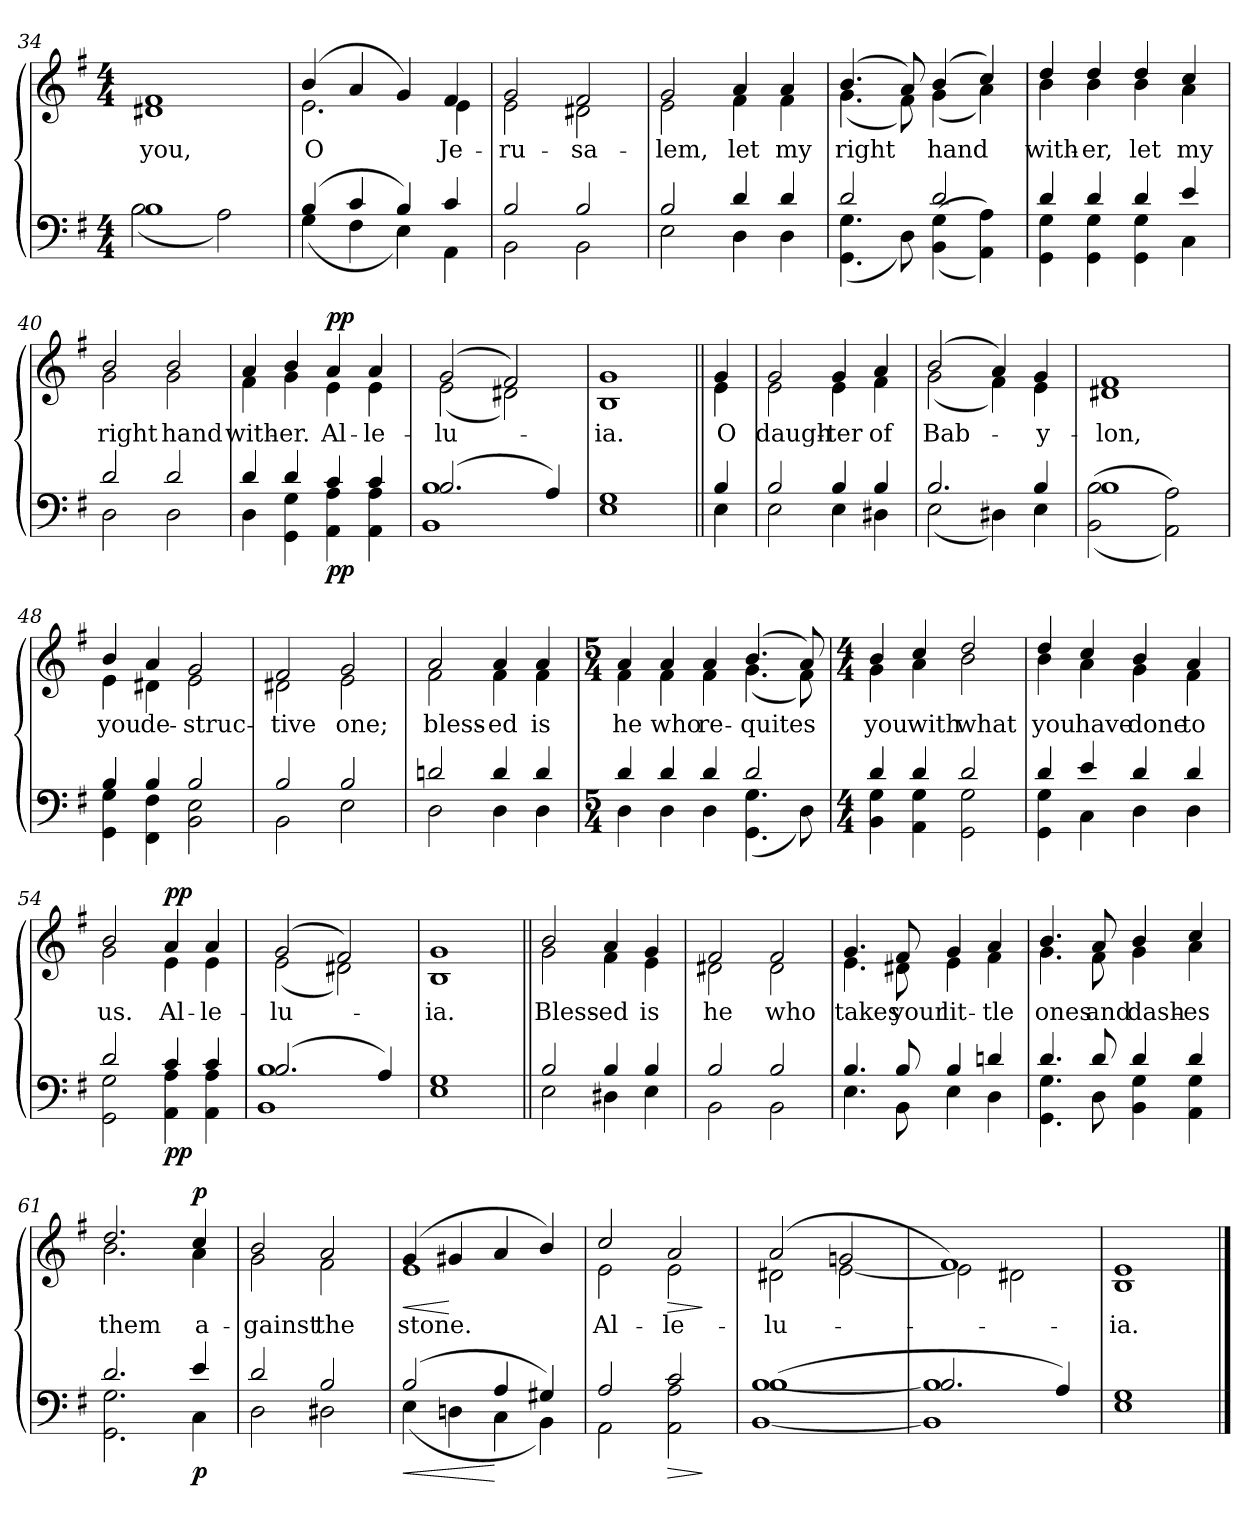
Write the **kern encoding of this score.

**kern	**dynam	**kern	**text	**dynam
*part2	*part2	*part1	*part1	*part1
*staff2	*staff2	*staff1	*staff1	*staff1
*clefF4	*	*clefG2	*	*
*k[f#]	*	*k[f#]	*	*
*e:	*	*e:	*	*
*M4/4	*	*M4/4	*	*
=34	=34	=34	=34	=34
*^	*	*^	*	*
1B	(2B\	.	1f#	1d#X	you,	.
.	2A\)	.	.	.	.	.
=35	=35	=35	=35	=35	=35	=35
(4B/	(4G\	.	(4b/	2.e\	O	.
4c/	4F#\	.	4a/	.	.	.
4B/)	4E\)	.	4g/)	.	.	.
4c/	4AA\	.	4f#/	4e\	Je-	.
=36	=36	=36	=36	=36	=36	=36
2B/	2BB\	.	2g/	2e\	-ru-	.
2B/	2BB\	.	2f#/	2d#X\	-sa-	.
=37	=37	=37	=37	=37	=37	=37
2B/	2E\	.	2g/	2e\	-lem,	.
4d/	4D\	.	4a/	4f#\	let	.
4d/	4D\	.	4a/	4f#\	my	.
!!LO:LB:g=z	!!
=38	=38	=38	=38	=38	=38	=38
2d/	(4.GG\ 4.G\	.	(4.b/	(4.g\	right	.
.	8D\)	.	8a/)	8f#\)	.	.
2d/	((>4BB\ 4G\	.	(4b/	(4g\	hand	.
.	4AA\ 4A\))	.	4cc/)	4a\)	.	.
=39	=39	=39	=39	=39	=39	=39
4d/	4GG\ 4G\	.	4dd/	4b\	with-	.
4d/	4GG\ 4G\	.	4dd/	4b\	-er,	.
4d/	4GG\ 4G\	.	4dd/	4b\	let	.
4e/	4C\	.	4cc/	4a\	my	.
=40	=40	=40	=40	=40	=40	=40
2d/	2D\	.	2b/	2g\	right	.
2d/	2D\	.	2b/	2g\	hand	.
=41	=41	=41	=41	=41	=41	=41
4d/	4D\	.	4a/	4f#\	with-	.
4d/	4GG\ 4G\	.	4b/	4g\	-er.	.
!	!	!LO:DY:b	!	!	!	!LO:DY:a
4c/	4AA\ 4A\	pp	4a/	4e\	Al-	pp
4c/	4AA\ 4A\	.	4a/	4e\	-le-	.
=42	=42	=42	=42	=42	=42	=42
(2.B/	1BB 1B	.	(2g/	(2e\	-lu-	.
.	.	.	2f#/)	2d#X\)	.	.
4A/)	.	.	.	.	.	.
=43	=43	=43	=43	=43	=43	=43
1G	1E	.	1g	1B	-ia.	.
!!LO:LB:g=z	!!
=44||	=44||	=44||	=44||	=44||	=44||	=44||
4B/	4E\	.	4g/	4e\	O	.
=45	=45	=45	=45	=45	=45	=45
2B/	2E\	.	2g/	2e\	daugh-	.
4B/	4E\	.	4g/	4e\	-ter	.
4B/	4D#X\	.	4a/	4f#\	of	.
=46	=46	=46	=46	=46	=46	=46
2.B/	(2E\	.	(2b/	(2g\	Bab-	.
.	4D#X\)	.	4a/)	4f#\)	.	.
4B/	4E\	.	4g/	4e\	-y-	.
=47	=47	=47	=47	=47	=47	=47
1B	((>2BB\ 2B\	.	1f#	1d#X	-lon,	.
.	2AA\ 2A\))	.	.	.	.	.
=48	=48	=48	=48	=48	=48	=48
4B/	4GG\ 4G\	.	4b/	4e\	you	.
4B/	4FF#\ 4F#\	.	4a/	4d#X\	de-	.
2B/	2BB\ 2E\	.	2g/	2e\	-struc-	.
!!LO:LB:g=z	!!
=49	=49	=49	=49	=49	=49	=49
2B/	2BB\	.	2f#/	2d#X\	-tive	.
2B/	2E\	.	2g/	2e\	one;	.
=50	=50	=50	=50	=50	=50	=50
2dn/	2D\	.	2a/	2f#\	bless-	.
4d/	4D\	.	4a/	4f#\	-ed	.
4d/	4D\	.	4a/	4f#\	is	.
=51	=51	=51	=51	=51	=51	=51
*M5/4	*	*	*M5/4	*	*	*
4d/	4D\	.	4a/	4f#\	he	.
4d/	4D\	.	4a/	4f#\	who	.
4d/	4D\	.	4a/	4f#\	re-	.
2d/	(4.GG\ 4.G\	.	(4.b/	(4.g\	-quites	.
.	8D\)	.	8a/)	8f#\)	.	.
=52	=52	=52	=52	=52	=52	=52
*M4/4	*	*	*M4/4	*	*	*
4d/	4BB\ 4G\	.	4b/	4g\	you	.
4d/	4AA\ 4G\	.	4cc/	4a\	with	.
2d/	2GG\ 2G\	.	2dd/	2b\	what	.
!!LO:LB:g=z	!!
=53	=53	=53	=53	=53	=53	=53
4d/	4GG\ 4G\	.	4dd/	4b\	you	.
4e/	4C\	.	4cc/	4a\	have	.
4d/	4D\	.	4b/	4g\	done	.
4d/	4D\	.	4a/	4f#\	to	.
=54	=54	=54	=54	=54	=54	=54
2d/	2GG\ 2G\	.	2b/	2g\	us.	.
!	!	!LO:DY:b	!	!	!	!LO:DY:a
4c/	4AA\ 4A\	pp	4a/	4e\	Al-	pp
4c/	4AA\ 4A\	.	4a/	4e\	-le-	.
=55	=55	=55	=55	=55	=55	=55
(2.B/	1BB 1B	.	(2g/	(2e\	-lu-	.
.	.	.	2f#/)	2d#X\)	.	.
4A/)	.	.	.	.	.	.
=56	=56	=56	=56	=56	=56	=56
1G	1E	.	1g	1B	-ia.	.
!!LO:PB:g=z	!!
=57||	=57||	=57||	=57||	=57||	=57||	=57||
2B/	2E\	.	2b/	2g\	Bless-	.
4B/	4D#X\	.	4a/	4f#\	-ed	.
4B/	4E\	.	4g/	4e\	is	.
=58	=58	=58	=58	=58	=58	=58
2B/	2BB\	.	2f#/	2d#X\	he	.
2B/	2BB\	.	2f#/	2d#\	who	.
=59	=59	=59	=59	=59	=59	=59
4.B/	4.E\	.	4.g/	4.e\	takes	.
8B/	8BB\	.	8f#/	8d#X\	your	.
4B/	4E\	.	4g/	4e\	lit-	.
4dn/	4D\	.	4a/	4f#\	-tle	.
=60	=60	=60	=60	=60	=60	=60
4.d/	4.GG\ 4.G\	.	4.b/	4.g\	ones	.
8d/	8D\	.	8a/	8f#\	and	.
4d/	4BB\ 4G\	.	4b/	4g\	dash-	.
4d/	4AA\ 4G\	.	4cc/	4a\	-es	.
!!LO:LB:g=z	!!
=61	=61	=61	=61	=61	=61	=61
2.d/	2.GG\ 2.G\	.	2.dd/	2.b\	them	.
!	!	!LO:DY:b	!	!	!	!LO:DY:a
4e/	4C\	p	4cc/	4a\	a-	p
=62	=62	=62	=62	=62	=62	=62
2d/	2D\	.	2b/	2g\	-gainst	.
2B/	2D#X\	.	2a/	2f#\	the	.
=63	=63	=63	=63	=63	=63	=63
!	!	!LO:HP:b	!	!	!	!LO:HP:b
(2B/	(4E\	<	(4g/	1e	stone.	<
.	4Dn\	.	4g#X/	.	.	[
4A/	4C\	[	4a/	.	.	.
4G#X/)	4BB\)	.	4b/)	.	.	.
=64	=64	=64	=64	=64	=64	=64
2A/	2AA\	.	2cc/	2e\	Al-	.
!	!	!LO:HP:b	!	!	!	!LO:HP:b
2c/	2AA\ 2A\	>	2a/	2e\	-le-	>
*v	*v	*	*	*	*	*
*	*	*v	*v	*	*
.	]	.	.	]
=65	=65	=65	=65	=65
*^	*	*^	*	*
(1B	[<1BB [<1B	.	(>2a/	2d#X\	-lu-	.
.	.	.	2gn/	[<2e\	.	.
=66	=66	=66	=66	=66	=66	=66
2.B/	1BB] 1B]	.	1f#)	2e\]	.	.
.	.	.	.	2d#X\	.	.
4A/)	.	.	.	.	.	.
=67	=67	=67	=67	=67	=67	=67
1G	1E	.	1e	1B	-ia.	.
*v	*v	*	*	*	*	*
*	*	*v	*v	*	*
==	==	==	==	==
*-	*-	*-	*-	*-
